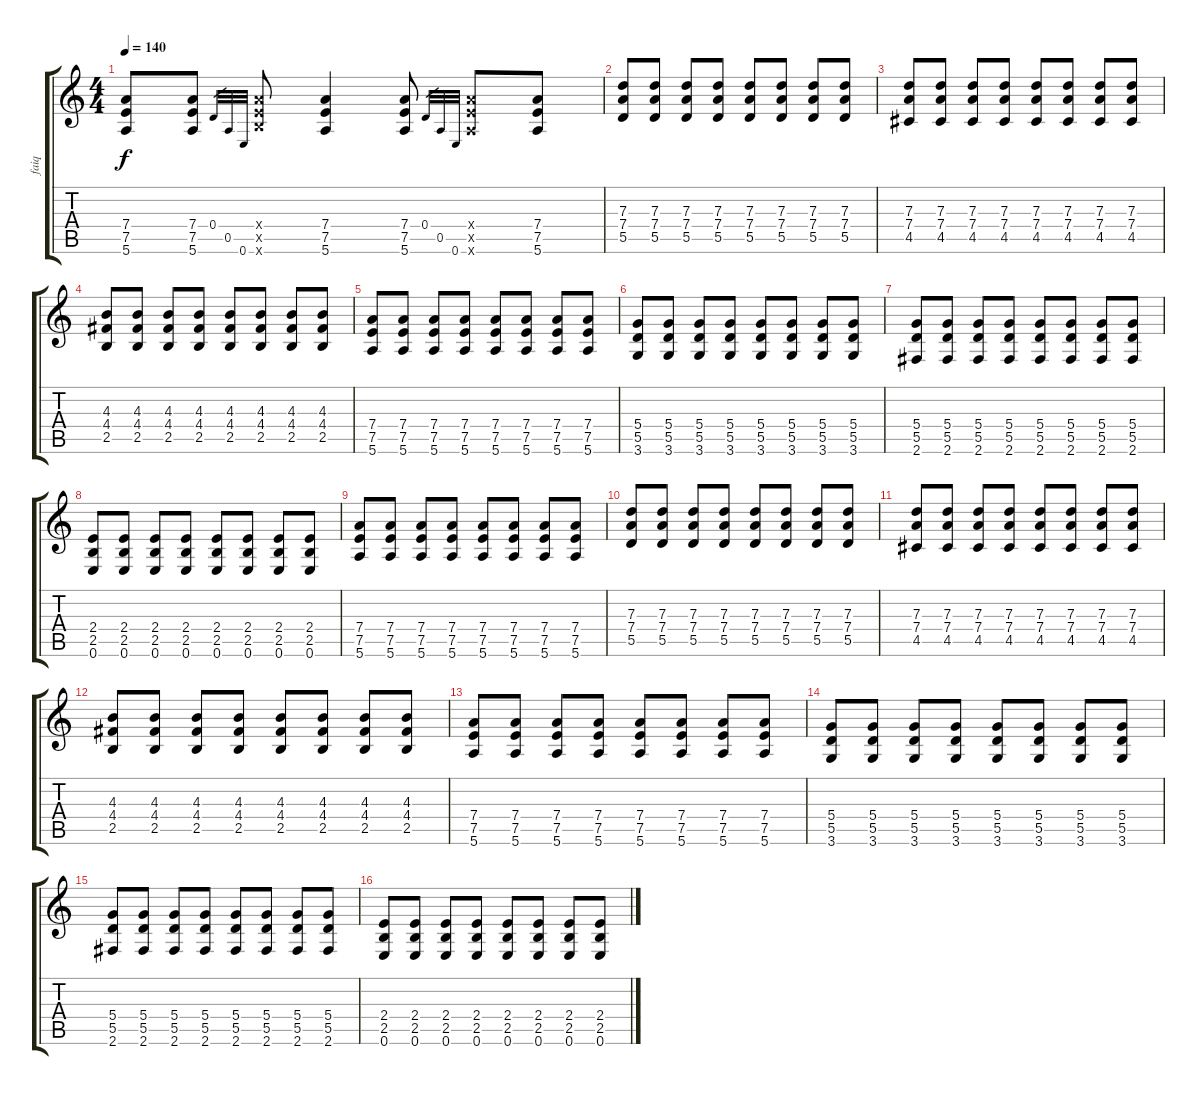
\track ("faiq" "faiq") {instrument overdrivenguitar}
\staff {score tabs}
\tuning (E4 B3 G3 D3 A2 E2) {hide}
\ts (4 4)
\tempo 140
\clef g2
\ks c
(7.4 7.5 5.6).8{dy f} (7.4 7.5 5.6).8 0.4.32{gr} 0.5.32{gr} 0.6.32{gr} (7.4{x} 7.5{x} 7.6{x}).8 (7.4 7.5 5.6).4 (7.4 7.5 5.6).8 0.4.32{gr} 0.5.32{gr} 0.6.32{gr} (7.4{x} 7.5{x} 5.6{x}).8 (7.4 7.5 5.6).8 |
(7.3 7.4 5.5).8 (7.3 7.4 5.5).8 (7.3 7.4 5.5).8 (7.3 7.4 5.5).8 (7.3 7.4 5.5).8 (7.3 7.4 5.5).8 (7.3 7.4 5.5).8 (7.3 7.4 5.5).8 |
(7.3 7.4 4.5).8 (7.3 7.4 4.5).8 (7.3 7.4 4.5).8 (7.3 7.4 4.5).8 (7.3 7.4 4.5).8 (7.3 7.4 4.5).8 (7.3 7.4 4.5).8 (7.3 7.4 4.5).8 |
(4.3 4.4 2.5).8 (4.3 4.4 2.5).8 (4.3 4.4 2.5).8 (4.3 4.4 2.5).8 (4.3 4.4 2.5).8 (4.3 4.4 2.5).8 (4.3 4.4 2.5).8 (4.3 4.4 2.5).8 |
(7.4 7.5 5.6).8 (7.4 7.5 5.6).8 (7.4 7.5 5.6).8 (7.4 7.5 5.6).8 (7.4 7.5 5.6).8 (7.4 7.5 5.6).8 (7.4 7.5 5.6).8 (7.4 7.5 5.6).8 |
(5.4 5.5 3.6).8 (5.4 5.5 3.6).8 (5.4 5.5 3.6).8 (5.4 5.5 3.6).8 (5.4 5.5 3.6).8 (5.4 5.5 3.6).8 (5.4 5.5 3.6).8 (5.4 5.5 3.6).8 |
(5.4 5.5 2.6).8 (5.4 5.5 2.6).8 (5.4 5.5 2.6).8 (5.4 5.5 2.6).8 (5.4 5.5 2.6).8 (5.4 5.5 2.6).8 (5.4 5.5 2.6).8 (5.4 5.5 2.6).8 |
(2.4 2.5 0.6).8 (2.4 2.5 0.6).8 (2.4 2.5 0.6).8 (2.4 2.5 0.6).8 (2.4 2.5 0.6).8 (2.4 2.5 0.6).8 (2.4 2.5 0.6).8 (2.4 2.5 0.6).8 |
(7.4 7.5 5.6).8 (7.4 7.5 5.6).8 (7.4 7.5 5.6).8 (7.4 7.5 5.6).8 (7.4 7.5 5.6).8 (7.4 7.5 5.6).8 (7.4 7.5 5.6).8 (7.4 7.5 5.6).8 |
(7.3 7.4 5.5).8 (7.3 7.4 5.5).8 (7.3 7.4 5.5).8 (7.3 7.4 5.5).8 (7.3 7.4 5.5).8 (7.3 7.4 5.5).8 (7.3 7.4 5.5).8 (7.3 7.4 5.5).8 |
(7.3 7.4 4.5).8 (7.3 7.4 4.5).8 (7.3 7.4 4.5).8 (7.3 7.4 4.5).8 (7.3 7.4 4.5).8 (7.3 7.4 4.5).8 (7.3 7.4 4.5).8 (7.3 7.4 4.5).8 |
(4.3 4.4 2.5).8 (4.3 4.4 2.5).8 (4.3 4.4 2.5).8 (4.3 4.4 2.5).8 (4.3 4.4 2.5).8 (4.3 4.4 2.5).8 (4.3 4.4 2.5).8 (4.3 4.4 2.5).8 |
(7.4 7.5 5.6).8 (7.4 7.5 5.6).8 (7.4 7.5 5.6).8 (7.4 7.5 5.6).8 (7.4 7.5 5.6).8 (7.4 7.5 5.6).8 (7.4 7.5 5.6).8 (7.4 7.5 5.6).8 |
(5.4 5.5 3.6).8 (5.4 5.5 3.6).8 (5.4 5.5 3.6).8 (5.4 5.5 3.6).8 (5.4 5.5 3.6).8 (5.4 5.5 3.6).8 (5.4 5.5 3.6).8 (5.4 5.5 3.6).8 |
(5.4 5.5 2.6).8 (5.4 5.5 2.6).8 (5.4 5.5 2.6).8 (5.4 5.5 2.6).8 (5.4 5.5 2.6).8 (5.4 5.5 2.6).8 (5.4 5.5 2.6).8 (5.4 5.5 2.6).8 |
(2.4 2.5 0.6).8 (2.4 2.5 0.6).8 (2.4 2.5 0.6).8 (2.4 2.5 0.6).8 (2.4 2.5 0.6).8 (2.4 2.5 0.6).8 (2.4 2.5 0.6).8 (2.4 2.5 0.6).8
